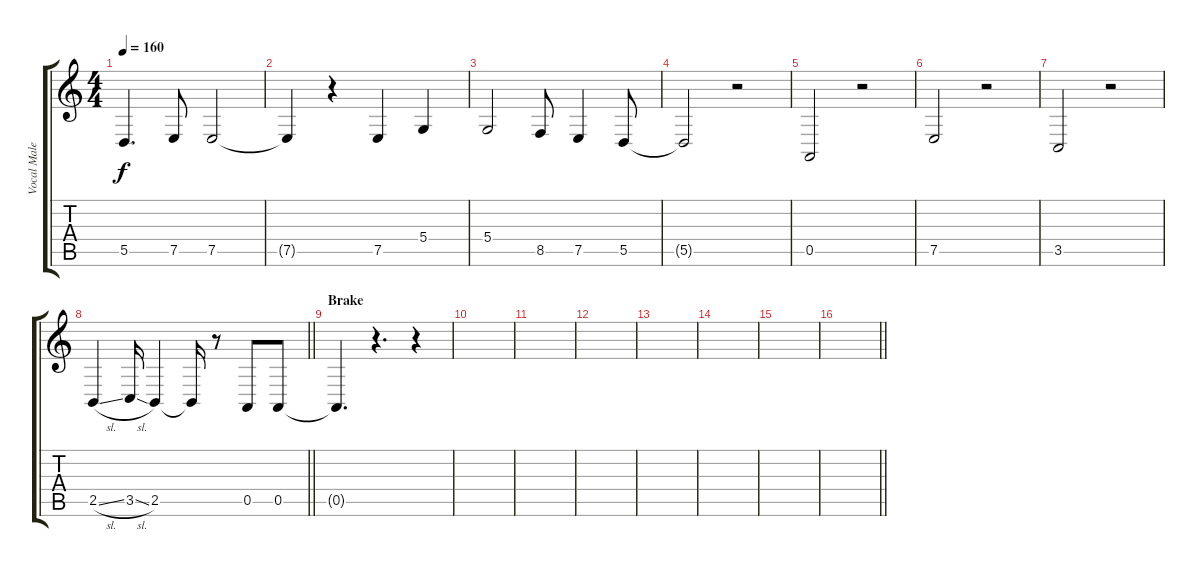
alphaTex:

\track ("Vocal Male" "Vocal Male") {instrument lead2sawtooth}
\staff {score tabs}
\tuning (E4 B3 G3 D3 A2 E2) {hide}
\ts (4 4)
\tempo 160
\clef g2
\ks c
5.5.4{d dy f} 7.5.8 7.5.2 |
7.5{t}.4 r.4 7.5.4 5.4.4 |
5.4.2 8.5.8 7.5.4 5.5.8 |
5.5{t}.2 r.2 |
0.5.2 r.2 |
7.5.2 r.2 |
3.5.2 r.2 |
\barLineRight lightlight
2.5{sl}.4 3.5{sl}.16 2.5.4 2.5{t}.16 r.8 0.5.8 0.5.8 |
\section ("" "Brake")
0.5{t}.4{d} r.4{d} r.4 |
|
|
|
|
|
|
\barLineRight lightlight
